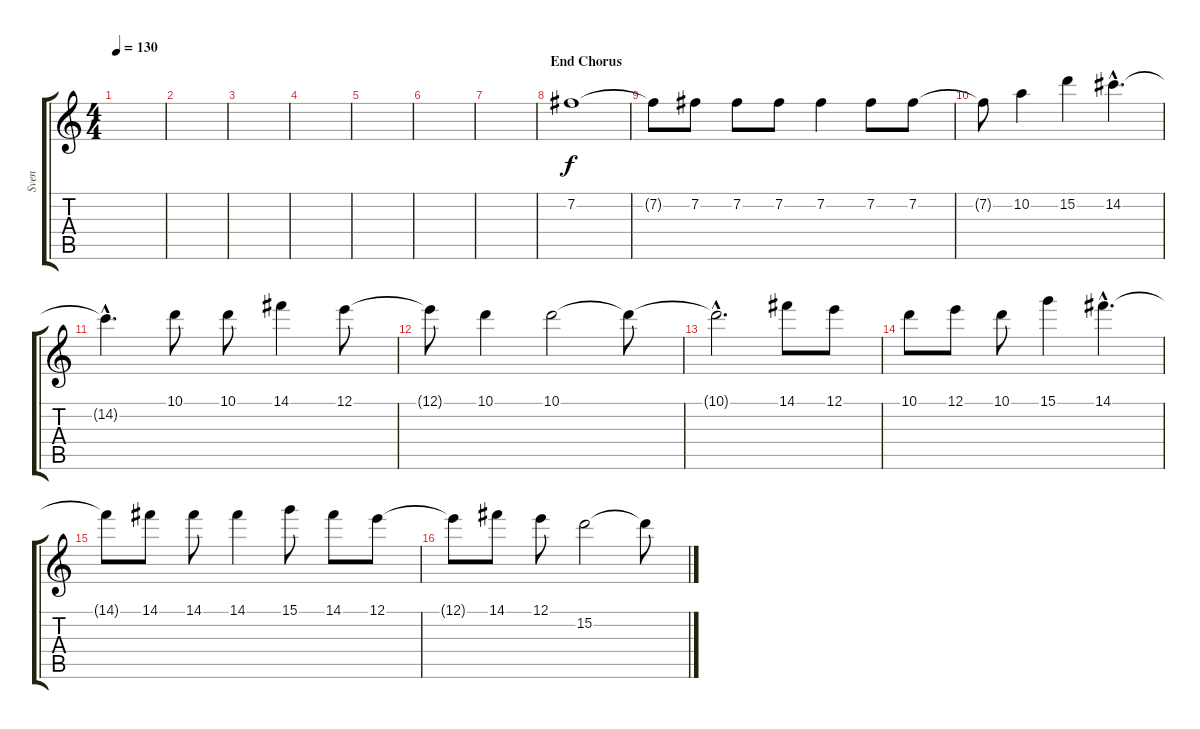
\track ("Sven" "Sven") {instrument acousticguitarsteel}
\staff {score tabs}
\tuning (E4 B3 G3 D3 A2 E2) {hide}
\ts (4 4)
\tempo 130
\clef g2
\ks c
|
|
|
|
|
|
|
\section ("" "End Chorus")
7.2.1{volume 9 instrument distortionguitar} |
7.2{t}.8 7.2.8 7.2.8 7.2.8 7.2.4 7.2.8 7.2.8 |
7.2{t}.8 10.2.4 15.2.4 14.2{hac}.4{d} |
14.2{hac t}.4{d} 10.1.8 10.1.8 14.1.4 12.1.8 |
12.1{t}.8 10.1.4 10.1.2 10.1{t}.8 |
10.1{hac t}.2{d} 14.1.8 12.1.8 |
10.1.8 12.1.8 10.1.8 15.1.4 14.1{hac}.4{d} |
14.1{t}.8 14.1.8 14.1.8 14.1.4 15.1.8 14.1.8 12.1.8 |
12.1{t}.8 14.1.8 12.1.8 15.2.2 15.2{t}.8
